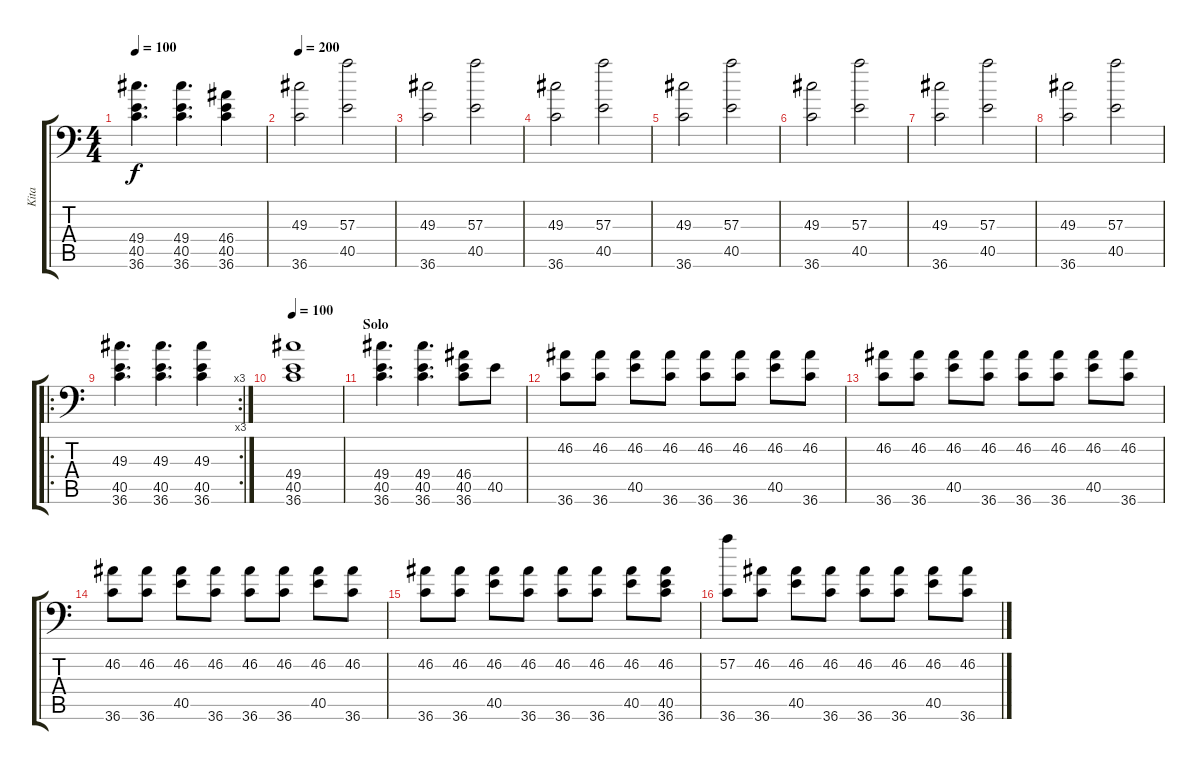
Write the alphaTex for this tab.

\track ("Kita" "Kita") {instrument acousticgrandpiano}
\staff {score tabs}
\tuning (C-1 C-1 C-1 C-1 C-1 C-1) {hide}
\ts (4 4)
\tempo 100
\clef f4
\ks c
(49.4 40.5 36.6).4{d dy f} (49.4 40.5 36.6).4{d} (46.4 40.5 36.6).4 |
\tempo 200
(49.3 36.6).2 (57.3 40.5).2 |
(49.3 36.6).2 (57.3 40.5).2 |
(49.3 36.6).2 (57.3 40.5).2 |
(49.3 36.6).2 (57.3 40.5).2 |
(49.3 36.6).2 (57.3 40.5).2 |
(49.3 36.6).2 (57.3 40.5).2 |
(49.3 36.6).2 (57.3 40.5).2 |
\ro
\rc 3
(49.3 40.5 36.6).4{d} (49.3 40.5 36.6).4{d} (49.3 40.5 36.6).4 |
\tempo 100
(49.4 40.5 36.6).1 |
\section ("" "Solo")
(49.4 40.5 36.6).4{d} (49.4 40.5 36.6).4{d} (46.4 40.5 36.6).8 40.5.8 |
(46.2 36.6).8 (46.2 36.6).8 (46.2 40.5).8 (46.2 36.6).8 (46.2 36.6).8 (46.2 36.6).8 (46.2 40.5).8 (46.2 36.6).8 |
(46.2 36.6).8 (46.2 36.6).8 (46.2 40.5).8 (46.2 36.6).8 (46.2 36.6).8 (46.2 36.6).8 (46.2 40.5).8 (46.2 36.6).8 |
(46.2 36.6).8 (46.2 36.6).8 (46.2 40.5).8 (46.2 36.6).8 (46.2 36.6).8 (46.2 36.6).8 (46.2 40.5).8 (46.2 36.6).8 |
(46.2 36.6).8 (46.2 36.6).8 (46.2 40.5).8 (46.2 36.6).8 (46.2 36.6).8 (46.2 36.6).8 (46.2 40.5).8 (46.2 40.5 36.6).8 |
(57.2 36.6).8 (46.2 36.6).8 (46.2 40.5).8 (46.2 36.6).8 (46.2 36.6).8 (46.2 36.6).8 (46.2 40.5).8 (46.2 36.6).8
